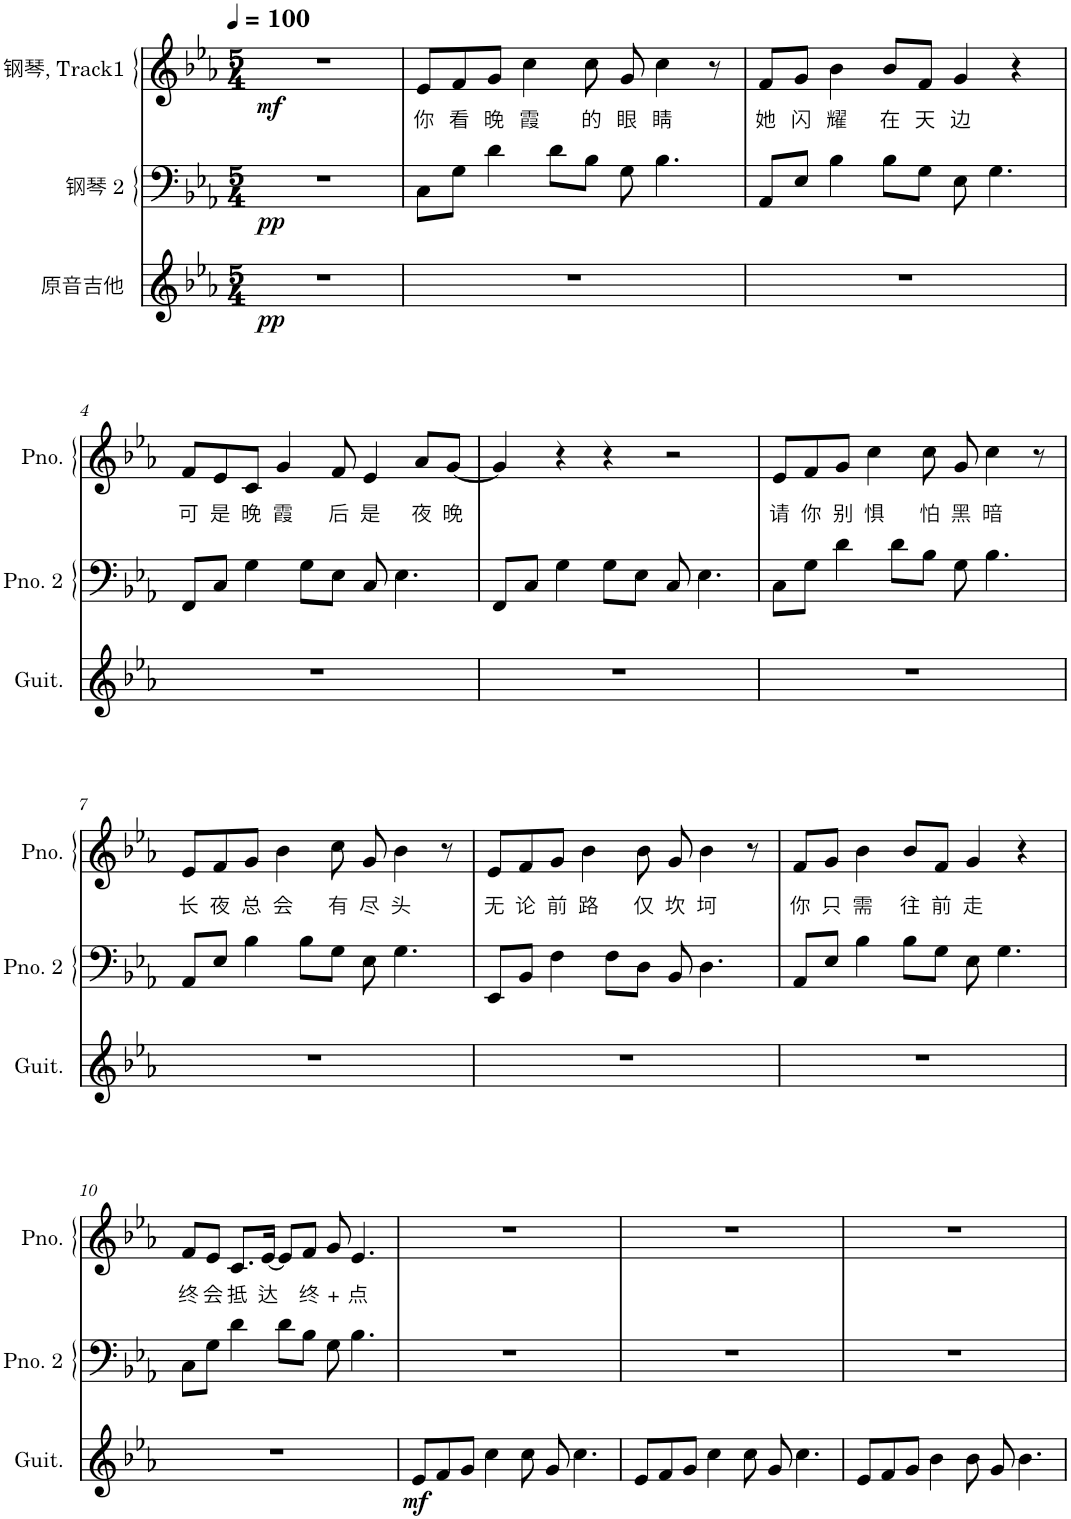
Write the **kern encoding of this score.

**kern	**dynam	**kern	**dynam	**kern	**text	**dynam
*part3	*part3	*part2	*part2	*part1	*part1	*part1
*staff3	*staff3	*staff2	*staff2	*staff1	*staff1	*staff1
*I"原音吉他	*	*I"钢琴 2	*	*I"钢琴, Track1	*	*
*clefG2	*	*clefF4	*	*clefG2	*	*
*k[b-e-a-]	*	*k[b-e-a-]	*	*k[b-e-a-]	*	*
*M5/4	*	*M5/4	*	*M5/4	*	*
*MM100	*	*MM100	*	*MM100	*	*
=1	=1	=1	=1	=1	=1	=1
!	!LO:DY:b	!	!LO:DY:b	!	!	!LO:DY:b
4%5r	pp	4%5r	pp	4%5r	.	mf
=2	=2	=2	=2	=2	=2	=2
!	!	!	!	!	!LO:LY:b	!
4%5r	.	8C\L	.	8e-/L	你	.
!	!	!	!	!	!LO:LY:b	!
.	.	8G\J	.	8f/	看	.
!	!	!	!	!	!LO:LY:b	!
.	.	4d\	.	8g/J	晚	.
!	!	!	!	!	!LO:LY:b	!
.	.	.	.	4cc\	霞	.
.	.	8d\L	.	.	.	.
!	!	!	!	!	!LO:LY:b	!
.	.	8B-\J	.	8cc\	的	.
!	!	!	!	!	!LO:LY:b	!
.	.	8G\	.	8g/	眼	.
!	!	!	!	!	!LO:LY:b	!
.	.	4.B-\	.	4cc\	睛	.
.	.	.	.	8r	.	.
=3	=3	=3	=3	=3	=3	=3
!	!	!	!	!	!LO:LY:b	!
4%5r	.	8AA-/L	.	8f/L	她	.
!	!	!	!	!	!LO:LY:b	!
.	.	8E-/J	.	8g/J	闪	.
!	!	!	!	!	!LO:LY:b	!
.	.	4B-\	.	4b-\	耀	.
!	!	!	!	!	!LO:LY:b	!
.	.	8B-\L	.	8b-/L	在	.
!	!	!	!	!	!LO:LY:b	!
.	.	8G\J	.	8f/J	天	.
!	!	!	!	!	!LO:LY:b	!
.	.	8E-\	.	4g/	边	.
.	.	4.G\	.	.	.	.
.	.	.	.	4r	.	.
!!LO:LB:g=z
=4	=4	=4	=4	=4	=4	=4
!	!	!	!	!	!LO:LY:b	!
4%5r	.	8FF/L	.	8f/L	可	.
!	!	!	!	!	!LO:LY:b	!
.	.	8C/J	.	8e-/	是	.
!	!	!	!	!	!LO:LY:b	!
.	.	4G\	.	8c/J	晚	.
!	!	!	!	!	!LO:LY:b	!
.	.	.	.	4g/	霞	.
.	.	8G\L	.	.	.	.
!	!	!	!	!	!LO:LY:b	!
.	.	8E-\J	.	8f/	后	.
!	!	!	!	!	!LO:LY:b	!
.	.	8C/	.	4e-/	是	.
.	.	4.E-\	.	.	.	.
!	!	!	!	!	!LO:LY:b	!
.	.	.	.	8a-/L	夜	.
!	!	!	!	!	!LO:LY:b	!
.	.	.	.	[8g/J	晚	.
=5	=5	=5	=5	=5	=5	=5
4%5r	.	8FF/L	.	4g/]	.	.
.	.	8C/J	.	.	.	.
.	.	4G\	.	4r	.	.
.	.	8G\L	.	4r	.	.
.	.	8E-\J	.	.	.	.
.	.	8C/	.	2r	.	.
.	.	4.E-\	.	.	.	.
=6	=6	=6	=6	=6	=6	=6
!	!	!	!	!	!LO:LY:b	!
4%5r	.	8C\L	.	8e-/L	请	.
!	!	!	!	!	!LO:LY:b	!
.	.	8G\J	.	8f/	你	.
!	!	!	!	!	!LO:LY:b	!
.	.	4d\	.	8g/J	别	.
!	!	!	!	!	!LO:LY:b	!
.	.	.	.	4cc\	惧	.
.	.	8d\L	.	.	.	.
!	!	!	!	!	!LO:LY:b	!
.	.	8B-\J	.	8cc\	怕	.
!	!	!	!	!	!LO:LY:b	!
.	.	8G\	.	8g/	黑	.
!	!	!	!	!	!LO:LY:b	!
.	.	4.B-\	.	4cc\	暗	.
.	.	.	.	8r	.	.
!!LO:LB:g=z
=7	=7	=7	=7	=7	=7	=7
!	!	!	!	!	!LO:LY:b	!
4%5r	.	8AA-/L	.	8e-/L	长	.
!	!	!	!	!	!LO:LY:b	!
.	.	8E-/J	.	8f/	夜	.
!	!	!	!	!	!LO:LY:b	!
.	.	4B-\	.	8g/J	总	.
!	!	!	!	!	!LO:LY:b	!
.	.	.	.	4b-\	会	.
.	.	8B-\L	.	.	.	.
!	!	!	!	!	!LO:LY:b	!
.	.	8G\J	.	8cc\	有	.
!	!	!	!	!	!LO:LY:b	!
.	.	8E-\	.	8g/	尽	.
!	!	!	!	!	!LO:LY:b	!
.	.	4.G\	.	4b-\	头	.
.	.	.	.	8r	.	.
=8	=8	=8	=8	=8	=8	=8
!	!	!	!	!	!LO:LY:b	!
4%5r	.	8EE-/L	.	8e-/L	无	.
!	!	!	!	!	!LO:LY:b	!
.	.	8BB-/J	.	8f/	论	.
!	!	!	!	!	!LO:LY:b	!
.	.	4F\	.	8g/J	前	.
!	!	!	!	!	!LO:LY:b	!
.	.	.	.	4b-\	路	.
.	.	8F\L	.	.	.	.
!	!	!	!	!	!LO:LY:b	!
.	.	8D\J	.	8b-\	仅	.
!	!	!	!	!	!LO:LY:b	!
.	.	8BB-/	.	8g/	坎	.
!	!	!	!	!	!LO:LY:b	!
.	.	4.D\	.	4b-\	坷	.
.	.	.	.	8r	.	.
=9	=9	=9	=9	=9	=9	=9
!	!	!	!	!	!LO:LY:b	!
4%5r	.	8AA-/L	.	8f/L	你	.
!	!	!	!	!	!LO:LY:b	!
.	.	8E-/J	.	8g/J	只	.
!	!	!	!	!	!LO:LY:b	!
.	.	4B-\	.	4b-\	需	.
!	!	!	!	!	!LO:LY:b	!
.	.	8B-\L	.	8b-/L	往	.
!	!	!	!	!	!LO:LY:b	!
.	.	8G\J	.	8f/J	前	.
!	!	!	!	!	!LO:LY:b	!
.	.	8E-\	.	4g/	走	.
.	.	4.G\	.	.	.	.
.	.	.	.	4r	.	.
!!LO:LB:g=z
=10	=10	=10	=10	=10	=10	=10
!	!	!	!	!	!LO:LY:b	!
4%5r	.	8C\L	.	8f/L	终	.
!	!	!	!	!	!LO:LY:b	!
.	.	8G\J	.	8e-/J	会	.
!	!	!	!	!	!LO:LY:b	!
.	.	4d\	.	8.c/L	抵	.
!	!	!	!	!	!LO:LY:b	!
.	.	.	.	[16e-/Jk	达	.
.	.	8d\L	.	8e-/L]	.	.
!	!	!	!	!	!LO:LY:b	!
.	.	8B-\J	.	8f/J	终	.
!	!	!	!	!	!LO:LY:b	!
.	.	8G\	.	8g/	+	.
!	!	!	!	!	!LO:LY:b	!
.	.	4.B-\	.	4.e-/	点	.
=11	=11	=11	=11	=11	=11	=11
!	!LO:DY:b	!	!	!	!	!
8e-/L	mf	4%5r	.	4%5r	.	.
8f/	.	.	.	.	.	.
8g/J	.	.	.	.	.	.
4cc\	.	.	.	.	.	.
8cc\	.	.	.	.	.	.
8g/	.	.	.	.	.	.
4.cc\	.	.	.	.	.	.
=12	=12	=12	=12	=12	=12	=12
8e-/L	.	4%5r	.	4%5r	.	.
8f/	.	.	.	.	.	.
8g/J	.	.	.	.	.	.
4cc\	.	.	.	.	.	.
8cc\	.	.	.	.	.	.
8g/	.	.	.	.	.	.
4.cc\	.	.	.	.	.	.
=13	=13	=13	=13	=13	=13	=13
8e-/L	.	4%5r	.	4%5r	.	.
8f/	.	.	.	.	.	.
8g/J	.	.	.	.	.	.
4b-\	.	.	.	.	.	.
8b-\	.	.	.	.	.	.
8g/	.	.	.	.	.	.
4.b-\	.	.	.	.	.	.
=	=	=	=	=	=	=
*-	*-	*-	*-	*-	*-	*-
